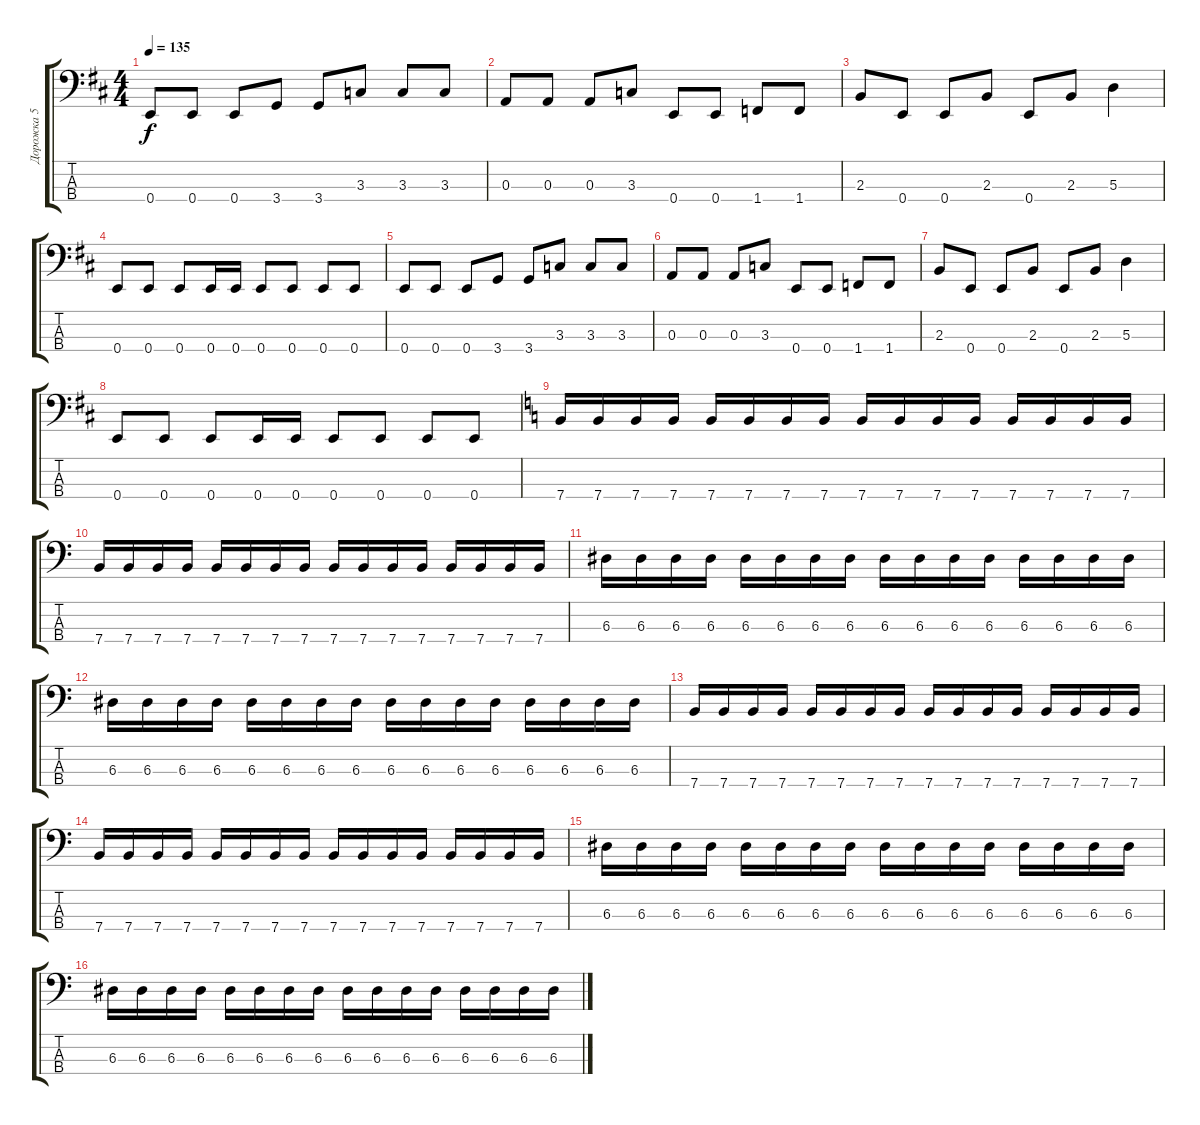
\track ("Дорожка 5" "Дорожка 5") {instrument electricbassfinger}
\staff {score tabs}
\tuning (G2 D2 A1 E1) {hide}
\ts (4 4)
\tempo 135
\clef f4
\ks d
0.4.8{dy f} 0.4.8 0.4.8 3.4.8 3.4.8 3.3.8 3.3.8 3.3.8 |
0.3.8 0.3.8 0.3.8 3.3.8 0.4.8 0.4.8 1.4.8 1.4.8 |
2.3.8 0.4.8 0.4.8 2.3.8 0.4.8 2.3.8 5.3.4 |
0.4.8 0.4.8 0.4.8 0.4.16 0.4.16 0.4.8 0.4.8 0.4.8 0.4.8 |
0.4.8 0.4.8 0.4.8 3.4.8 3.4.8 3.3.8 3.3.8 3.3.8 |
0.3.8 0.3.8 0.3.8 3.3.8 0.4.8 0.4.8 1.4.8 1.4.8 |
2.3.8 0.4.8 0.4.8 2.3.8 0.4.8 2.3.8 5.3.4 |
0.4.8 0.4.8 0.4.8 0.4.16 0.4.16 0.4.8 0.4.8 0.4.8 0.4.8 |
\ks c
7.4.16 7.4.16 7.4.16 7.4.16 7.4.16 7.4.16 7.4.16 7.4.16 7.4.16 7.4.16 7.4.16 7.4.16 7.4.16 7.4.16 7.4.16 7.4.16 |
7.4.16 7.4.16 7.4.16 7.4.16 7.4.16 7.4.16 7.4.16 7.4.16 7.4.16 7.4.16 7.4.16 7.4.16 7.4.16 7.4.16 7.4.16 7.4.16 |
6.3.16 6.3.16 6.3.16 6.3.16 6.3.16 6.3.16 6.3.16 6.3.16 6.3.16 6.3.16 6.3.16 6.3.16 6.3.16 6.3.16 6.3.16 6.3.16 |
6.3.16 6.3.16 6.3.16 6.3.16 6.3.16 6.3.16 6.3.16 6.3.16 6.3.16 6.3.16 6.3.16 6.3.16 6.3.16 6.3.16 6.3.16 6.3.16 |
7.4.16 7.4.16 7.4.16 7.4.16 7.4.16 7.4.16 7.4.16 7.4.16 7.4.16 7.4.16 7.4.16 7.4.16 7.4.16 7.4.16 7.4.16 7.4.16 |
7.4.16 7.4.16 7.4.16 7.4.16 7.4.16 7.4.16 7.4.16 7.4.16 7.4.16 7.4.16 7.4.16 7.4.16 7.4.16 7.4.16 7.4.16 7.4.16 |
6.3.16 6.3.16 6.3.16 6.3.16 6.3.16 6.3.16 6.3.16 6.3.16 6.3.16 6.3.16 6.3.16 6.3.16 6.3.16 6.3.16 6.3.16 6.3.16 |
6.3.16 6.3.16 6.3.16 6.3.16 6.3.16 6.3.16 6.3.16 6.3.16 6.3.16 6.3.16 6.3.16 6.3.16 6.3.16 6.3.16 6.3.16 6.3.16
